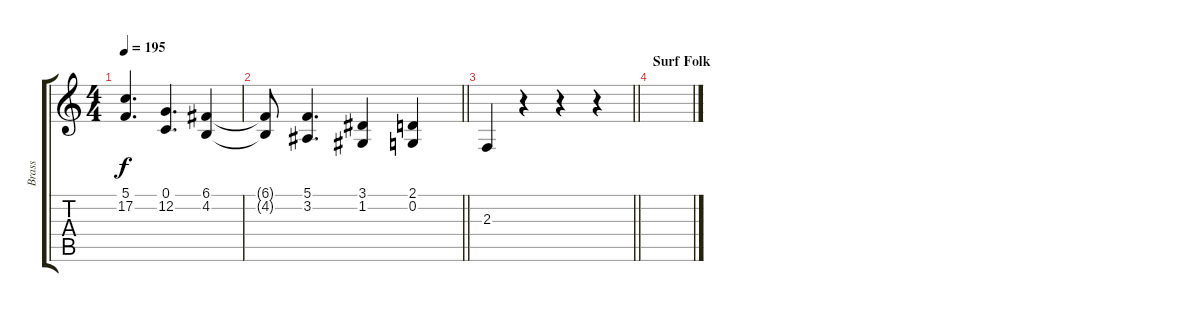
\track ("Brass" "Brass") {instrument brasssection}
\staff {score tabs}
\tuning (C4 G3 Eb3 Bb2 F2 C2) {hide}
\ts (4 4)
\tempo 195
\clef g2
\ks c
(5.1 17.2).4{d dy f} (0.1 12.2).4{d} (6.1 4.2).4 |
\barLineRight lightlight
(6.1{t} 4.2{t}).8 (5.1 3.2).4{d} (3.1 1.2).4 (2.1 0.2).4 |
\barLineRight lightlight
2.3.4 r.4 r.4 r.4 |
\section ("" "Surf Folk")
